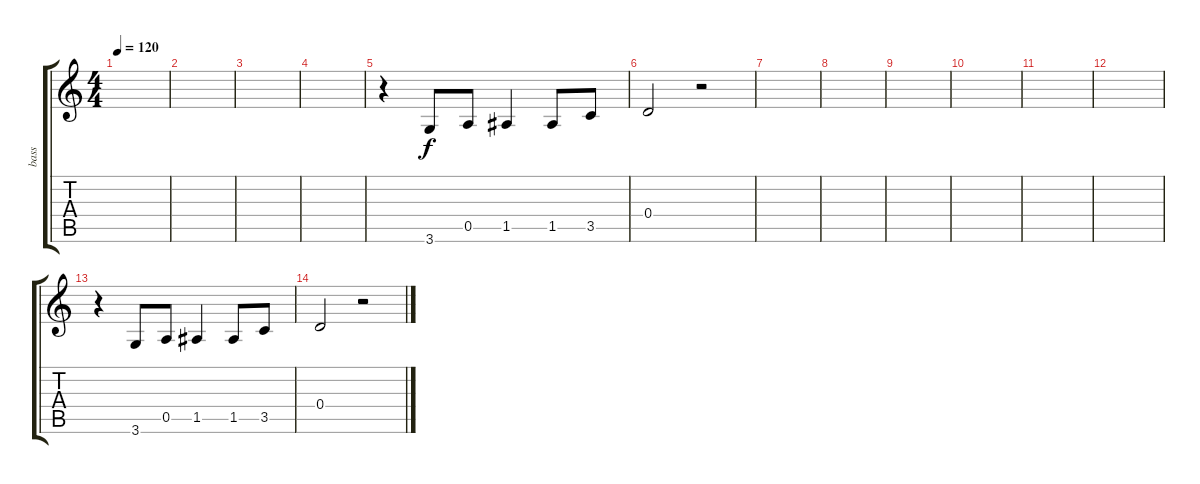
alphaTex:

\track ("bass" "bass") {instrument acousticbass}
\staff {score tabs}
\tuning (E4 B3 G3 D3 A2 E2) {hide}
\ts (4 4)
\tempo 120
\clef g2
\ks c
|
|
|
|
r.4 3.6.8 0.5.8 1.5.4 1.5.8 3.5.8 |
0.4.2 r.2 |
|
|
|
|
|
|
r.4 3.6.8 0.5.8 1.5.4 1.5.8 3.5.8 |
0.4.2 r.2
